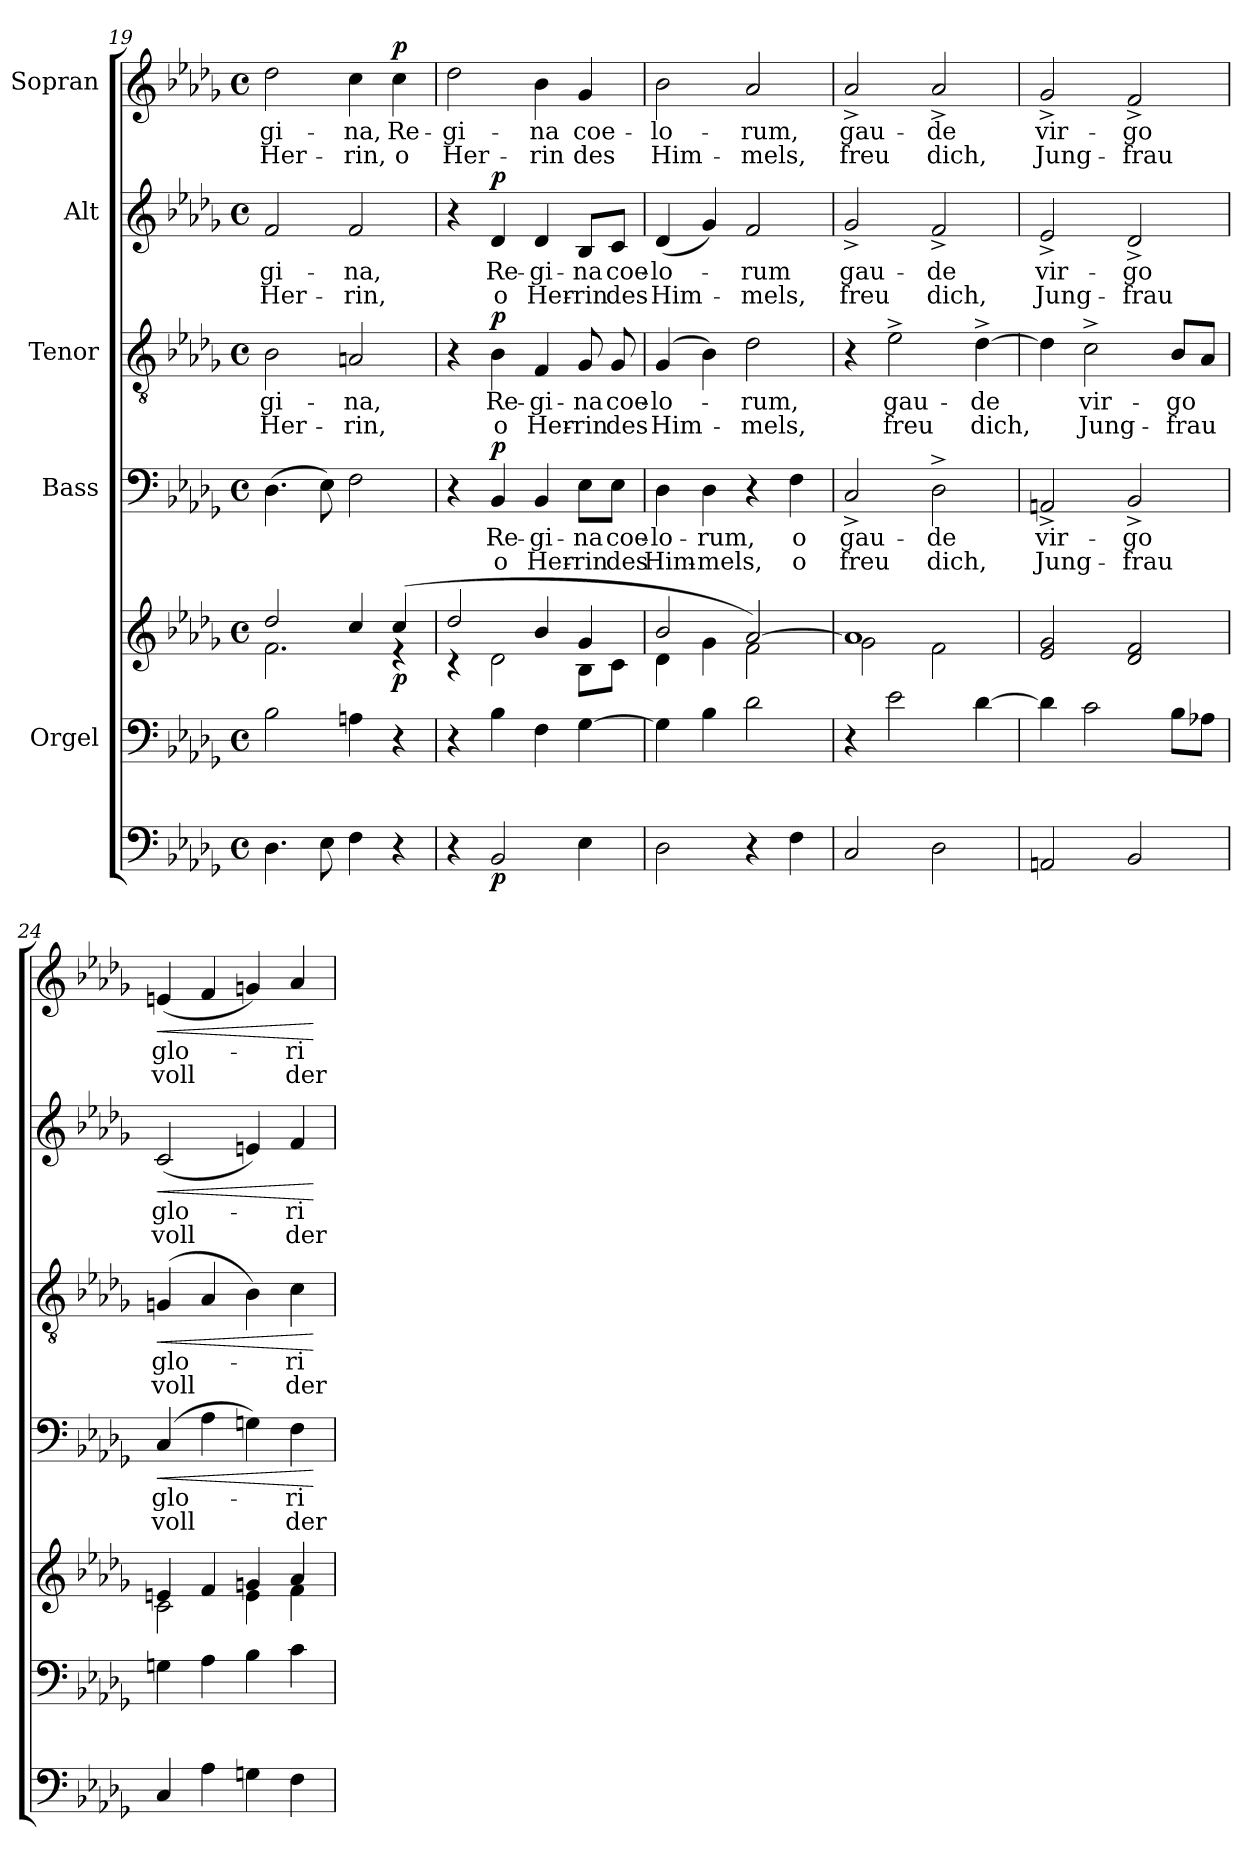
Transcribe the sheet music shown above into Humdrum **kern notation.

**kern	**dynam	**kern	**kern	**dynam	**kern	**text	**text	**dynam	**kern	**text	**text	**dynam	**kern	**text	**text	**dynam	**kern	**text	**text	**dynam
*part6	*part6	*part5	*part5	*part5	*part4	*part4	*part4	*part4	*part3	*part3	*part3	*part3	*part2	*part2	*part2	*part2	*part1	*part1	*part1	*part1
*staff7	*staff7	*staff6	*staff5	*staff5/6	*staff4	*staff4	*staff4	*staff4	*staff3	*staff3	*staff3	*staff3	*staff2	*staff2	*staff2	*staff2	*staff1	*staff1	*staff1	*staff1
*	*	*I"Orgel	*	*	*I"Bass	*	*	*	*I"Tenor	*	*	*	*I"Alt	*	*	*	*I"Sopran	*	*	*
*clefF4	*	*clefF4	*clefG2	*	*clefF4	*	*	*	*clefGv2	*	*	*	*clefG2	*	*	*	*clefG2	*	*	*
*k[b-e-a-d-g-]	*	*k[b-e-a-d-g-]	*k[b-e-a-d-g-]	*	*k[b-e-a-d-g-]	*	*	*	*k[b-e-a-d-g-]	*	*	*	*k[b-e-a-d-g-]	*	*	*	*k[b-e-a-d-g-]	*	*	*
*D-:	*	*D-:	*D-:	*	*D-:	*	*	*	*D-:	*	*	*	*D-:	*	*	*	*D-:	*	*	*
*M4/4	*	*M4/4	*M4/4	*	*M4/4	*	*	*	*M4/4	*	*	*	*M4/4	*	*	*	*M4/4	*	*	*
*met(c)	*	*met(c)	*met(c)	*	*met(c)	*	*	*	*met(c)	*	*	*	*met(c)	*	*	*	*met(c)	*	*	*
=19	=19	=19	=19	=19	=19	=19	=19	=19	=19	=19	=19	=19	=19	=19	=19	=19	=19	=19	=19	=19
*	*	*	*^	*	*	*	*	*	*	*	*	*	*	*	*	*	*	*	*	*
4.D-\	.	2B-\	2dd-/	2.f\	.	(>4.D-\	.	.	.	2B-\	-gi-	Her-	.	2f/	-gi-	Her-	.	2dd-\	-gi-	Her-	.
8E-\	.	.	.	.	.	8E-\)	.	.	.	.	.	.	.	.	.	.	.	.	.	.	.
4F\	.	4An\	4cc/	.	.	2F\	.	.	.	2An/	-na,	-rin,	.	2f/	-na,	-rin,	.	4cc\	-na,	-rin,	.
!	!	!	!	!	!LO:DY:b	!	!	!	!	!	!	!	!	!	!	!	!	!	!	!	!LO:DY:a
4r	.	4r	(>4cc/	4r	p	.	.	.	.	.	.	.	.	.	.	.	.	4cc\	Re-	o	p
!!LO:LB:g=z
=20	=20	=20	=20	=20	=20	=20	=20	=20	=20	=20	=20	=20	=20	=20	=20	=20	=20	=20	=20	=20	=20
4r	.	4r	2dd-/	4r	.	4r	.	.	.	4r	.	.	.	4r	.	.	.	2dd-\	-gi-	Her-	.
!	!LO:DY:b	!	!	!	!	!	!	!	!LO:DY:a	!	!	!	!LO:DY:a	!	!	!	!LO:DY:a	!	!	!	!
2BB-/	p	4B-\	.	2d-\	.	4BB-/	Re-	o	p	4B-\	Re-	o	p	4d-/	Re-	o	p	.	.	.	.
.	.	4F\	4b-/	.	.	4BB-/	-gi-	Her-	.	4F/	-gi-	Her-	.	4d-/	-gi-	Her-	.	4b-\	-na	-rin	.
4E-\	.	[4G-\	4g-/	8B-\L	.	8E-\L	-na	-rin	.	8G-/	-na	-rin	.	8B-/L	-na	-rin	.	4g-/	coe-	des	.
.	.	.	.	8c\J	.	8E-\J	coe-	des	.	8G-/	coe-	des	.	8c/J	coe-	des	.	.	.	.	.
=21	=21	=21	=21	=21	=21	=21	=21	=21	=21	=21	=21	=21	=21	=21	=21	=21	=21	=21	=21	=21	=21
2D-\	.	4G-\]	2b-/	4d-\	.	4D-\	-lo-	Him-	.	(>4G-/	-lo-	Him-	.	(4d-/	-lo-	Him-	.	2b-\	-lo-	Him-	.
.	.	4B-\	.	4g-\	.	4D-\	-rum,	-mels,	.	4B-\)	.	.	.	4g-/)	.	.	.	.	.	.	.
4r	.	2d-\	[2a-/)	2f\	.	4r	.	.	.	2d-\	-rum,	-mels,	.	2f/	-rum	-mels,	.	2a-/	-rum,	-mels,	.
4F\	.	.	.	.	.	4F\	o	o	.	.	.	.	.	.	.	.	.	.	.	.	.
=22	=22	=22	=22	=22	=22	=22	=22	=22	=22	=22	=22	=22	=22	=22	=22	=22	=22	=22	=22	=22	=22
2C/	.	4r	1a-]	2g-\	.	2C^/	gau-	freu	.	4r	.	.	.	2g-^/	gau-	freu	.	2a-^/	gau-	freu	.
.	.	2e-\	.	.	.	.	.	.	.	2e-^\	gau-	freu	.	.	.	.	.	.	.	.	.
2D-\	.	.	.	2f\	.	2D-^\	-de	dich,	.	.	.	.	.	2f^/	-de	dich,	.	2a-^/	-de	dich,	.
.	.	[4d-\	.	.	.	.	.	.	.	[4d-^\	-de	dich,	.	.	.	.	.	.	.	.	.
*	*	*	*v	*v	*	*	*	*	*	*	*	*	*	*	*	*	*	*	*	*	*
=23	=23	=23	=23	=23	=23	=23	=23	=23	=23	=23	=23	=23	=23	=23	=23	=23	=23	=23	=23	=23
2AAn/	.	4d-\]	2e-/ 2g-/	.	2AAn^/	vir-	Jung-	.	4d-\]	.	.	.	2e-^/	vir-	Jung-	.	2g-^/	vir-	Jung-	.
.	.	2c\	.	.	.	.	.	.	2c^\	vir-	Jung-	.	.	.	.	.	.	.	.	.
2BB-/	.	.	2d-/ 2f/	.	2BB-^/	-go	-frau	.	.	.	.	.	2d-^/	-go	-frau	.	2f^/	-go	-frau	.
.	.	8B-\L	.	.	.	.	.	.	8B-/L	-go	-frau	.	.	.	.	.	.	.	.	.
.	.	8A-X\J	.	.	.	.	.	.	8A-/J	.	.	.	.	.	.	.	.	.	.	.
=24	=24	=24	=24	=24	=24	=24	=24	=24	=24	=24	=24	=24	=24	=24	=24	=24	=24	=24	=24	=24
*	*	*	*^	*	*	*	*	*	*	*	*	*	*	*	*	*	*	*	*	*
!	!	!	!	!	!	!	!	!	!LO:HP:b	!	!	!	!LO:HP:b	!	!	!	!LO:HP:b	!	!	!	!LO:HP:b
4C/	.	4Gn\	4en/	2c\	.	(4C/	glo-	voll	<	(4Gn/	glo-	voll	<	(>2c/	glo-	voll	<	(4en/	glo-	voll	<
4A-\	.	4A-\	4f/	.	.	4A-\	.	.	.	4A-/	.	.	.	.	.	.	.	4f/	.	.	.
4Gn\	.	4B-\	4gn/	4e\	.	4Gn\)	.	.	.	4B-\)	.	.	.	4en/)	.	.	.	4gn/)	.	.	.
4F\	.	4c\	4a-/	4f\	.	4F\	-ri-	der	.	4c\	-ri-	der	.	4f/	-ri-	der	.	4a-/	-ri-	der	.
*	*	*	*v	*v	*	*	*	*	*	*	*	*	*	*	*	*	*	*	*	*	*
.	.	.	.	.	.	.	.	[	.	.	.	[	.	.	.	[	.	.	.	[
=	=	=	=	=	=	=	=	=	=	=	=	=	=	=	=	=	=	=	=	=
*-	*-	*-	*-	*-	*-	*-	*-	*-	*-	*-	*-	*-	*-	*-	*-	*-	*-	*-	*-	*-
